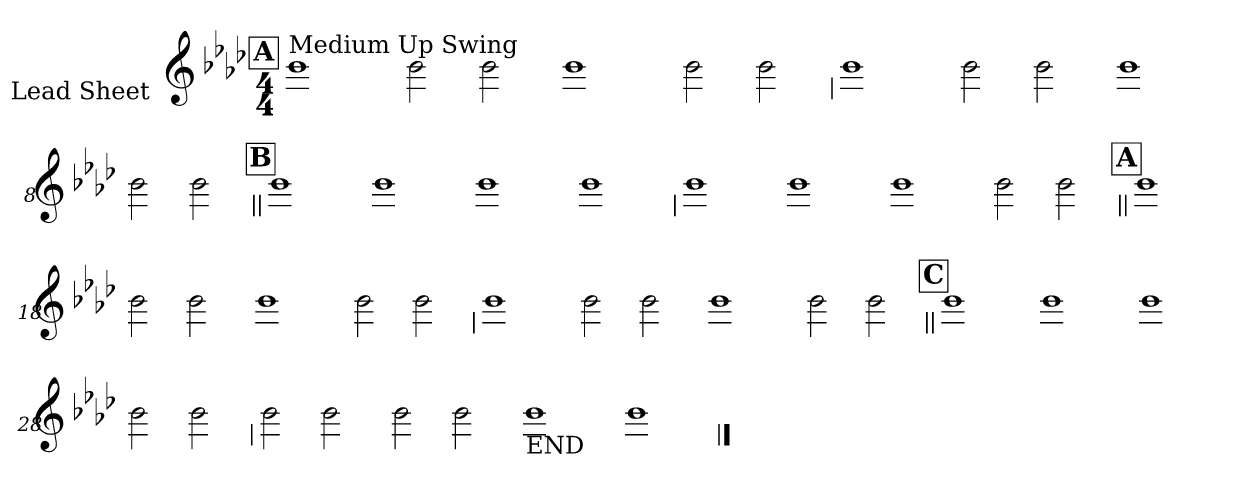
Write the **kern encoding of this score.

**kern
*part1
*staff1
*I"Lead Sheet
*stria0
*clefG2
*k[b-e-a-d-]
*A-:
*M4/4
!!LO:REH:place=s1:a:t=A
=1||
!LO:TX:a:t=Medium Up Swing
1b-
=2-
2b-
2b-
=3-
1b-
=4-
2b-
2b-
!!LO:LB:g=z
=5
1b-
=6-
2b-
2b-
=7-
1b-
=8-
2b-
2b-
!!LO:LB:g=z
!!LO:REH:place=s1:a:t=B
=9||
1b-
=10-
1b-
=11-
1b-
=12-
1b-
!!LO:LB:g=z
=13
1b-
=14-
1b-
=15-
1b-
=16-
2b-
2b-
!!LO:LB:g=z
!!LO:REH:place=s1:a:t=A
=17||
1b-
=18-
2b-
2b-
=19-
1b-
=20-
2b-
2b-
!!LO:LB:g=z
=21
1b-
=22-
2b-
2b-
=23-
1b-
=24-
2b-
2b-
!!LO:LB:g=z
!!LO:REH:place=s1:a:t=C
=25||
1b-
=26-
1b-
=27-
1b-
=28-
2b-
2b-
!!LO:LB:g=z
=29
2b-
2b-
=30-
2b-
2b-
=31-
!LO:TX:b:t=END
1b-
=32-
1b-
==
*-
